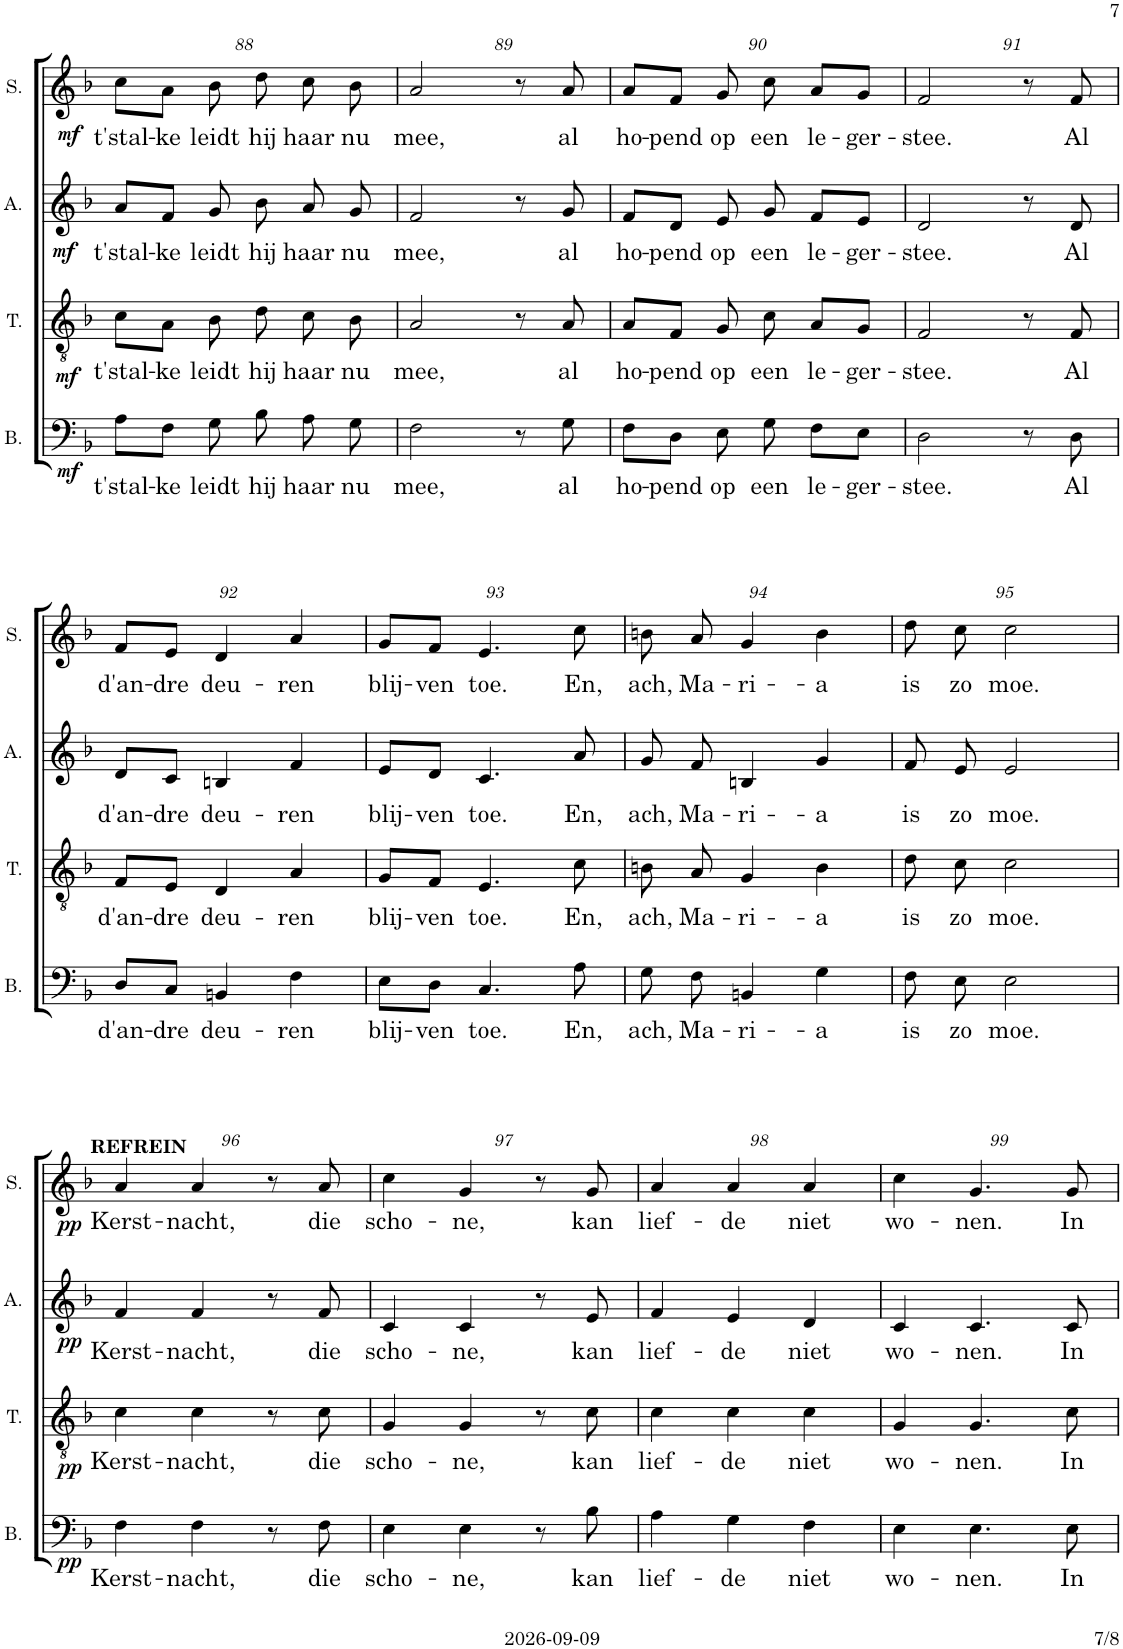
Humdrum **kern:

**kern	**text	**dynam	**kern	**text	**dynam	**kern	**text	**dynam	**kern	**text	**dynam
*part4	*part4	*part4	*part3	*part3	*part3	*part2	*part2	*part2	*part1	*part1	*part1
*staff4	*staff4	*staff4	*staff3	*staff3	*staff3	*staff2	*staff2	*staff2	*staff1	*staff1	*staff1
*I"Bass	*	*	*I"Tenor	*	*	*I"Alto	*	*	*I"Soprano	*	*
*I'B.	*	*	*I'T.	*	*	*I'A.	*	*	*I'S.	*	*
!!LO:PB:g=z
*clefF4	*	*	*clefGv2	*	*	*clefG2	*	*	*clefG2	*	*
*k[b-]	*	*	*k[b-]	*	*	*k[b-]	*	*	*k[b-]	*	*
*M3/4	*	*	*M3/4	*	*	*M3/4	*	*	*M3/4	*	*
=88	=88	=88	=88	=88	=88	=88	=88	=88	=88	=88	=88
!	!LO:LY:b	!LO:DY:b	!	!LO:LY:b	!LO:DY:b	!	!LO:LY:b	!LO:DY:b	!	!LO:LY:b	!LO:DY:b
8A\L	t'stal-	mf	8c\L	t'stal-	mf	8a/L	t'stal-	mf	8cc\L	t'stal-	mf
!	!LO:LY:b	!	!	!LO:LY:b	!	!	!LO:LY:b	!	!	!LO:LY:b	!
8F\J	-ke	.	8A\J	-ke	.	8f/J	-ke	.	8a\J	-ke	.
!	!LO:LY:b	!	!	!LO:LY:b	!	!	!LO:LY:b	!	!	!LO:LY:b	!
8G\	leidt	.	8B-\	leidt	.	8g/	leidt	.	8b-\	leidt	.
!	!LO:LY:b	!	!	!LO:LY:b	!	!	!LO:LY:b	!	!	!LO:LY:b	!
8B-\	hij	.	8d\	hij	.	8b-\	hij	.	8dd\	hij	.
!	!LO:LY:b	!	!	!LO:LY:b	!	!	!LO:LY:b	!	!	!LO:LY:b	!
8A\	haar	.	8c\	haar	.	8a/	haar	.	8cc\	haar	.
!	!LO:LY:b	!	!	!LO:LY:b	!	!	!LO:LY:b	!	!	!LO:LY:b	!
8G\	nu	.	8B-\	nu	.	8g/	nu	.	8b-\	nu	.
=89	=89	=89	=89	=89	=89	=89	=89	=89	=89	=89	=89
!	!LO:LY:b	!	!	!LO:LY:b	!	!	!LO:LY:b	!	!	!LO:LY:b	!
2F\	mee,	.	2A/	mee,	.	2f/	mee,	.	2a/	mee,	.
8r	.	.	8r	.	.	8r	.	.	8r	.	.
!	!LO:LY:b	!	!	!LO:LY:b	!	!	!LO:LY:b	!	!	!LO:LY:b	!
8G\	al	.	8A/	al	.	8g/	al	.	8a/	al	.
=90	=90	=90	=90	=90	=90	=90	=90	=90	=90	=90	=90
!	!LO:LY:b	!	!	!LO:LY:b	!	!	!LO:LY:b	!	!	!LO:LY:b	!
8F\L	ho-	.	8A/L	ho-	.	8f/L	ho-	.	8a/L	ho-	.
!	!LO:LY:b	!	!	!LO:LY:b	!	!	!LO:LY:b	!	!	!LO:LY:b	!
8D\J	-pend	.	8F/J	-pend	.	8d/J	-pend	.	8f/J	-pend	.
!	!LO:LY:b	!	!	!LO:LY:b	!	!	!LO:LY:b	!	!	!LO:LY:b	!
8E\	op	.	8G/	op	.	8e/	op	.	8g/	op	.
!	!LO:LY:b	!	!	!LO:LY:b	!	!	!LO:LY:b	!	!	!LO:LY:b	!
8G\	een	.	8c\	een	.	8g/	een	.	8cc\	een	.
!	!LO:LY:b	!	!	!LO:LY:b	!	!	!LO:LY:b	!	!	!LO:LY:b	!
8F\L	le-	.	8A/L	le-	.	8f/L	le-	.	8a/L	le-	.
!	!LO:LY:b	!	!	!LO:LY:b	!	!	!LO:LY:b	!	!	!LO:LY:b	!
8E\J	-ger-	.	8G/J	-ger-	.	8e/J	-ger-	.	8g/J	-ger-	.
=91	=91	=91	=91	=91	=91	=91	=91	=91	=91	=91	=91
!	!LO:LY:b	!	!	!LO:LY:b	!	!	!LO:LY:b	!	!	!LO:LY:b	!
2D\	-stee.	.	2F/	-stee.	.	2d/	-stee.	.	2f/	-stee.	.
8r	.	.	8r	.	.	8r	.	.	8r	.	.
!	!LO:LY:b	!	!	!LO:LY:b	!	!	!LO:LY:b	!	!	!LO:LY:b	!
8D\	Al	.	8F/	Al	.	8d/	Al	.	8f/	Al	.
!!LO:LB:g=z
=92	=92	=92	=92	=92	=92	=92	=92	=92	=92	=92	=92
!	!LO:LY:b	!	!	!LO:LY:b	!	!	!LO:LY:b	!	!	!LO:LY:b	!
8D/L	d'an-	.	8F/L	d'an-	.	8d/L	d'an-	.	8f/L	d'an-	.
!	!LO:LY:b	!	!	!LO:LY:b	!	!	!LO:LY:b	!	!	!LO:LY:b	!
8C/J	-dre	.	8E/J	-dre	.	8c/J	-dre	.	8e/J	-dre	.
!	!LO:LY:b	!	!	!LO:LY:b	!	!	!LO:LY:b	!	!	!LO:LY:b	!
4BBn/	deu-	.	4D/	deu-	.	4Bn/	deu-	.	4d/	deu-	.
!	!LO:LY:b	!	!	!LO:LY:b	!	!	!LO:LY:b	!	!	!LO:LY:b	!
4F\	-ren	.	4A/	-ren	.	4f/	-ren	.	4a/	-ren	.
=93	=93	=93	=93	=93	=93	=93	=93	=93	=93	=93	=93
!	!LO:LY:b	!	!	!LO:LY:b	!	!	!LO:LY:b	!	!	!LO:LY:b	!
8E\L	blij-	.	8G/L	blij-	.	8e/L	blij-	.	8g/L	blij-	.
!	!LO:LY:b	!	!	!LO:LY:b	!	!	!LO:LY:b	!	!	!LO:LY:b	!
8D\J	-ven	.	8F/J	-ven	.	8d/J	-ven	.	8f/J	-ven	.
!	!LO:LY:b	!	!	!LO:LY:b	!	!	!LO:LY:b	!	!	!LO:LY:b	!
4.C/	toe.	.	4.E/	toe.	.	4.c/	toe.	.	4.e/	toe.	.
!	!LO:LY:b	!	!	!LO:LY:b	!	!	!LO:LY:b	!	!	!LO:LY:b	!
8A\	En,	.	8c\	En,	.	8a/	En,	.	8cc\	En,	.
=94	=94	=94	=94	=94	=94	=94	=94	=94	=94	=94	=94
!	!LO:LY:b	!	!	!LO:LY:b	!	!	!LO:LY:b	!	!	!LO:LY:b	!
8G\	ach,	.	8Bn\	ach,	.	8g/	ach,	.	8bn\	ach,	.
!	!LO:LY:b	!	!	!LO:LY:b	!	!	!LO:LY:b	!	!	!LO:LY:b	!
8F\	Ma-	.	8A/	Ma-	.	8f/	Ma-	.	8a/	Ma-	.
!	!LO:LY:b	!	!	!LO:LY:b	!	!	!LO:LY:b	!	!	!LO:LY:b	!
4BBn/	-ri-	.	4G/	-ri-	.	4Bn/	-ri-	.	4g/	-ri-	.
!	!LO:LY:b	!	!	!LO:LY:b	!	!	!LO:LY:b	!	!	!LO:LY:b	!
4G\	-a	.	4B\	-a	.	4g/	-a	.	4b\	-a	.
=95	=95	=95	=95	=95	=95	=95	=95	=95	=95	=95	=95
!	!LO:LY:b	!	!	!LO:LY:b	!	!	!LO:LY:b	!	!	!LO:LY:b	!
8F\	is	.	8d\	is	.	8f/	is	.	8dd\	is	.
!	!LO:LY:b	!	!	!LO:LY:b	!	!	!LO:LY:b	!	!	!LO:LY:b	!
8E\	zo	.	8c\	zo	.	8e/	zo	.	8cc\	zo	.
!	!LO:LY:b	!	!	!LO:LY:b	!	!	!LO:LY:b	!	!	!LO:LY:b	!
2E\	moe.	.	2c\	moe.	.	2e/	moe.	.	2cc\	moe.	.
!!LO:LB:g=z
=96	=96	=96	=96	=96	=96	=96	=96	=96	=96	=96	=96
!	!	!	!	!	!	!	!	!	!LO:TX:a:B:t=REFREIN	!	!
!	!LO:LY:b	!LO:DY:b	!	!LO:LY:b	!LO:DY:b	!	!LO:LY:b	!LO:DY:b	!	!LO:LY:b	!LO:DY:b
4F\	Kerst-	pp	4c\	Kerst-	pp	4f/	Kerst-	pp	4a/	Kerst-	pp
!	!LO:LY:b	!	!	!LO:LY:b	!	!	!LO:LY:b	!	!	!LO:LY:b	!
4F\	-nacht,	.	4c\	-nacht,	.	4f/	-nacht,	.	4a/	-nacht,	.
8r	.	.	8r	.	.	8r	.	.	8r	.	.
!	!LO:LY:b	!	!	!LO:LY:b	!	!	!LO:LY:b	!	!	!LO:LY:b	!
8F\	die	.	8c\	die	.	8f/	die	.	8a/	die	.
=97	=97	=97	=97	=97	=97	=97	=97	=97	=97	=97	=97
!	!LO:LY:b	!	!	!LO:LY:b	!	!	!LO:LY:b	!	!	!LO:LY:b	!
4E\	scho-	.	4G/	scho-	.	4c/	scho-	.	4cc\	scho-	.
!	!LO:LY:b	!	!	!LO:LY:b	!	!	!LO:LY:b	!	!	!LO:LY:b	!
4E\	-ne,	.	4G/	-ne,	.	4c/	-ne,	.	4g/	-ne,	.
8r	.	.	8r	.	.	8r	.	.	8r	.	.
!	!LO:LY:b	!	!	!LO:LY:b	!	!	!LO:LY:b	!	!	!LO:LY:b	!
8B-\	kan	.	8c\	kan	.	8e/	kan	.	8g/	kan	.
=98	=98	=98	=98	=98	=98	=98	=98	=98	=98	=98	=98
!	!LO:LY:b	!	!	!LO:LY:b	!	!	!LO:LY:b	!	!	!LO:LY:b	!
4A\	lief-	.	4c\	lief-	.	4f/	lief-	.	4a/	lief-	.
!	!LO:LY:b	!	!	!LO:LY:b	!	!	!LO:LY:b	!	!	!LO:LY:b	!
4G\	-de	.	4c\	-de	.	4e/	-de	.	4a/	-de	.
!	!LO:LY:b	!	!	!LO:LY:b	!	!	!LO:LY:b	!	!	!LO:LY:b	!
4F\	niet	.	4c\	niet	.	4d/	niet	.	4a/	niet	.
=99	=99	=99	=99	=99	=99	=99	=99	=99	=99	=99	=99
!	!LO:LY:b	!	!	!LO:LY:b	!	!	!LO:LY:b	!	!	!LO:LY:b	!
4E\	wo-	.	4G/	wo-	.	4c/	wo-	.	4cc\	wo-	.
!	!LO:LY:b	!	!	!LO:LY:b	!	!	!LO:LY:b	!	!	!LO:LY:b	!
4.E\	-nen.	.	4.G/	-nen.	.	4.c/	-nen.	.	4.g/	-nen.	.
!	!LO:LY:b	!	!	!LO:LY:b	!	!	!LO:LY:b	!	!	!LO:LY:b	!
8E\	In	.	8c\	In	.	8c/	In	.	8g/	In	.
=	=	=	=	=	=	=	=	=	=	=	=
*-	*-	*-	*-	*-	*-	*-	*-	*-	*-	*-	*-
